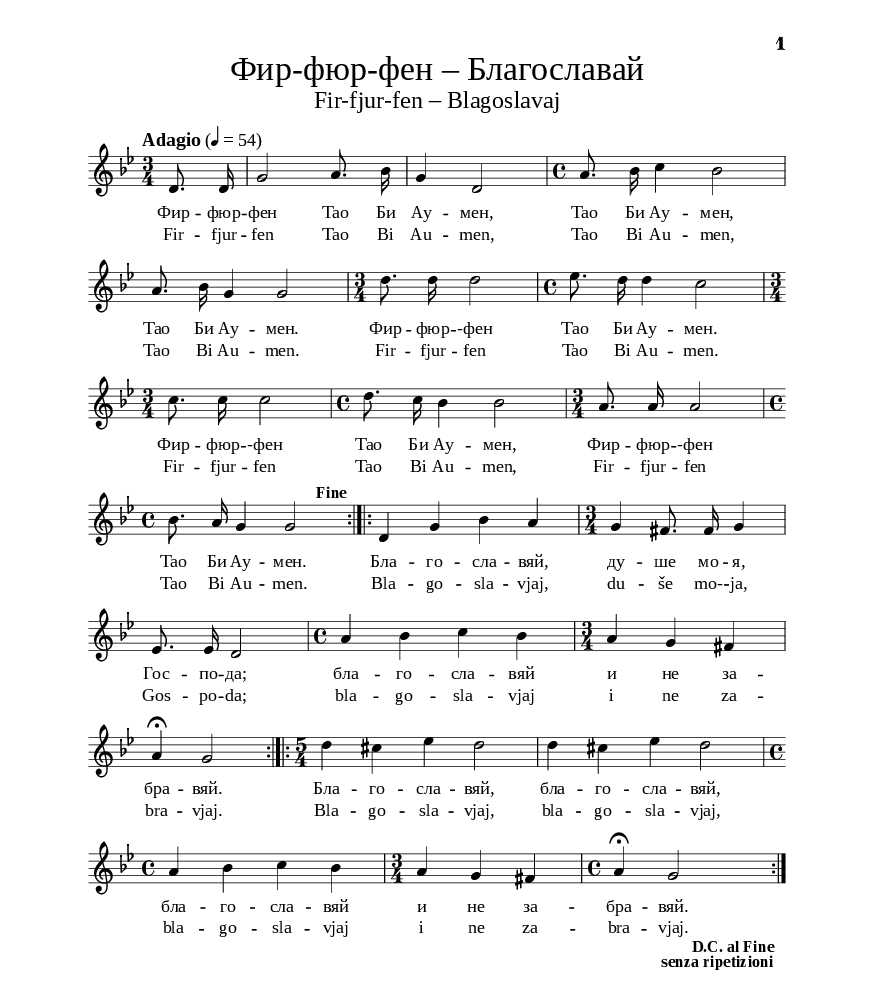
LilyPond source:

\version "2.24.2"

% include paper part and global functions
\include "include/globals.ily"

\bookpart {
  \label #'ref070
  \tocItem \markup "Фир-фюр-фен – Благославай – Fir-fjur-fen – Blagoslavaj"
  \include "include/bookpart-paper.ily"
  \score {
    \include "include/score-layout.ily"

    \new Voice \absolute  {
      \clef treble
      \key g \minor
      \time 3/4
      \tempoFunc "Adagio" 4 "54"
      \partial 4
      \autoBeamOff

      d'8. d'16 | g'2 a'8. bes'16 |  g'4 d'2 | \time 4/4  a'8. bes'16 c''4 bes'2 | \break

      a'8. bes'16 g'4 g'2 | \time 3/4  d''8. d''16 d''2 | \time 4/4  es''8. d''16 d''4 c''2 \break

      \time 3/4  c''8. c''16 c''2 | \time 4/4  d''8. c''16 bes'4 bes'2 | \time 3/4  a'8. a'16 a'2 \break |

      \time 4/4  bes'8. a'16 g'4 g'2^\markup \bold "        Fine"
      | \bar ":|.|:" d'4 g'4 bes'4 a'4 |  \time 3/4  g'4 fis'8. fis'16 g'4 \break |

      es'8. es'16 d'2 | \time 4/4  a'4 bes'4 c''4 bes'4 | \time 3/4  a'4 g'4 fis'4 \break |

      a'4 \fermata g'2 | \bar ":|.|:" \time 5/4
      d''4 cis''4 es''4 d''2 | d''4 cis''4 es''4 d''2 \break |

      \time 4/4  a'4 bes'4 c''4 bes'4 | \time 3/4  a'4 g'4 fis'4 | \time 4/4  a'4 \fermata g'2 s4
      | \bar ":|."
    }

    \addlyrics {
      Фир -- фюр --
      фен Тао Би Ау -- мен, Тао Би Ау -- мен, Тао Би
      Ау -- мен. Фир -- фюр -- "-фен" Тао Би Ау -- мен.
      Фир -- фюр -- "-фен" Тао Би Ау -- мен, Фир -- фюр --
      "-фен" Тао Би Ау -- мен. Бла -- го -- сла -- вяй,
      ду -- ше мо -- я, Гос -- по -- да; бла -- го --
      сла -- вяй и не за -- бра -- вяй. Бла -- го --
      сла -- вяй, бла -- го -- сла -- вяй, бла -- го --
      сла -- вяй и не за -- бра -- вяй.}
      \addlyrics {
      Fir -- fjur --
      fen Tao Bi Au -- men, Tao Bi Au -- men, Tao Bi
      Au -- men. Fir -- fjur -- fen Tao Bi Au -- men.
      Fir -- fjur -- fen Tao Bi Au -- men, Fir -- fjur --
      fen Tao Bi Au -- men. Bla -- go -- sla -- vjaj,
      du -- še "mo-" -- ja, Gos -- po -- da; bla -- go --
      sla -- vjaj i ne za -- bra -- vjaj. Bla -- go --
      sla -- vjaj, bla -- go -- sla -- vjaj, bla -- go --
      sla -- vjaj i ne za -- bra -- vjaj.}

        \header {
          title = \titleFunc "Фир-фюр-фен – Благославай" "Fir-fjur-fen – Blagoslavaj"
        }

        \midi{}

      } % score

      \markup \dc-two "D.C. al Fine" "senza ripetizioni"

      \pageBreak

      % include foreign translation(s) of the song
      \version "2.24.4"

\markup \fill-line { \fontsize #deTitleFontSize "Fir-fjur-fen" }
\markup \null
\markup \null

\markup \abs-fontsize #10 {
   \hspace #5
  \override #`(baseline-skip . ,deCoupletBaselineSkip)

  \column {


    \line {   "   "Fir-fjur-fen Tao Bi Au-men,}
    \line {   "   "Tao Bi Au-men, Tao Bi Au-men. }
    \line {   "   "Fir-fjur-fen Tao Bi Au-men.}
    \line {   "   "Fir-fjur-fen Tao Bi Aumen, }
    \line {   "   "Fir-fjur-fen Tao Bi Au-men.}
   
  

  }
 \override #`(baseline-skip . ,deCoupletBaselineSkip)
   \column {  \line {   "   "Lobpreise meine Seele den Herrn,}
    \line {   "   "lobpreise und vergiss nicht}
    \line {   "   "lobpreise, lobpreise, lobpreise }
    \line {  "   " und vergiß nicht.}
 }


}


    } % bookpart
